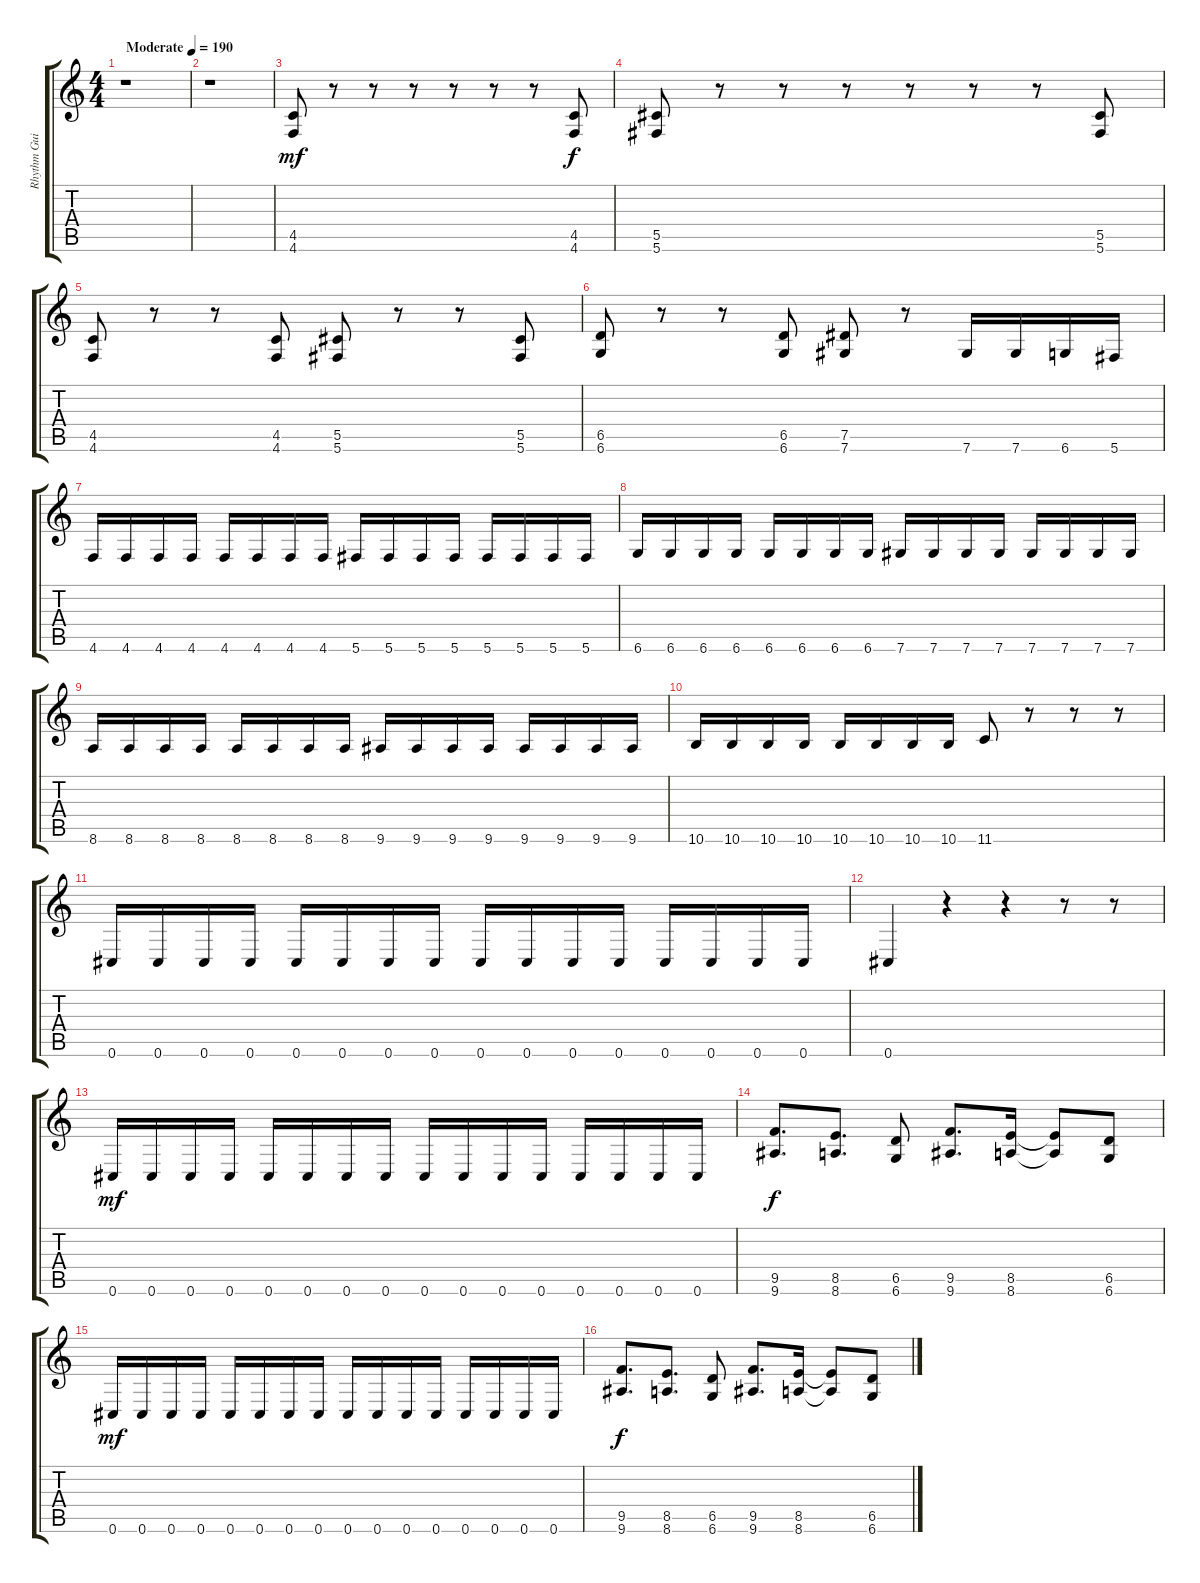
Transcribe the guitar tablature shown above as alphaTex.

\track ("Rhythm Guitar" "Rhythm Gui") {instrument distortionguitar}
\staff {score tabs}
\tuning (Eb4 Bb3 Gb3 Db3 Ab2 Db2) {hide}
\ts (4 4)
\tempo (190 "Moderate")
\clef g2
\ks c
r.1{dy mf instrument distortionguitar} |
r.1 |
(4.5 4.6).8 r.8 r.8 r.8 r.8 r.8 r.8 (4.5 4.6).8{dy f} |
(5.5 5.6).8 r.8 r.8 r.8 r.8 r.8 r.8 (5.5 5.6).8 |
(4.5 4.6).8 r.8 r.8 (4.5 4.6).8 (5.5 5.6).8 r.8 r.8 (5.5 5.6).8 |
(6.5 6.6).8 r.8 r.8 (6.5 6.6).8 (7.5 7.6).8 r.8 7.6.16 7.6.16 6.6.16 5.6.16 |
4.6.16 4.6.16 4.6.16 4.6.16 4.6.16 4.6.16 4.6.16 4.6.16 5.6.16 5.6.16 5.6.16 5.6.16 5.6.16 5.6.16 5.6.16 5.6.16 |
6.6.16 6.6.16 6.6.16 6.6.16 6.6.16 6.6.16 6.6.16 6.6.16 7.6.16 7.6.16 7.6.16 7.6.16 7.6.16 7.6.16 7.6.16 7.6.16 |
8.6.16 8.6.16 8.6.16 8.6.16 8.6.16 8.6.16 8.6.16 8.6.16 9.6.16 9.6.16 9.6.16 9.6.16 9.6.16 9.6.16 9.6.16 9.6.16 |
10.6.16 10.6.16 10.6.16 10.6.16 10.6.16 10.6.16 10.6.16 10.6.16 11.6.8 r.8 r.8 r.8 |
0.6.16 0.6.16 0.6.16 0.6.16 0.6.16 0.6.16 0.6.16 0.6.16 0.6.16 0.6.16 0.6.16 0.6.16 0.6.16 0.6.16 0.6.16 0.6.16 |
0.6.4 r.4 r.4 r.8 r.8 |
0.6.16{dy mf} 0.6.16 0.6.16 0.6.16 0.6.16 0.6.16 0.6.16 0.6.16 0.6.16 0.6.16 0.6.16 0.6.16 0.6.16 0.6.16 0.6.16 0.6.16 |
(9.5 9.6).8{d dy f} (8.5 8.6).8{d} (6.5 6.6).8 (9.5 9.6).8{d} (8.5 8.6).16 (8.5{t} 8.6{t}).8 (6.5 6.6).8 |
0.6.16{dy mf} 0.6.16 0.6.16 0.6.16 0.6.16 0.6.16 0.6.16 0.6.16 0.6.16 0.6.16 0.6.16 0.6.16 0.6.16 0.6.16 0.6.16 0.6.16 |
(9.5 9.6).8{d dy f} (8.5 8.6).8{d} (6.5 6.6).8 (9.5 9.6).8{d} (8.5 8.6).16 (8.5{t} 8.6{t}).8 (6.5 6.6).8
